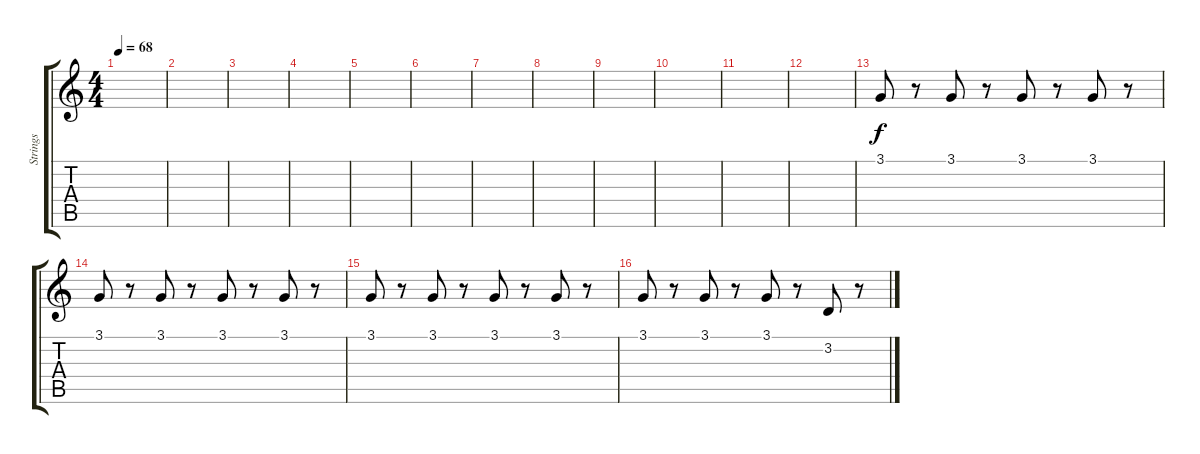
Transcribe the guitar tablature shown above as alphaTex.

\track ("Strings" "Strings") {instrument lead7fifths}
\staff {score tabs}
\tuning (E4 B3 G3 D3 A2 E2) {hide}
\ts (4 4)
\tempo 68
\clef g2
\ks c
|
|
|
|
|
|
|
|
|
|
|
|
3.1.8 r.8 3.1.8 r.8 3.1.8 r.8 3.1.8 r.8 |
3.1.8 r.8 3.1.8 r.8 3.1.8 r.8 3.1.8 r.8 |
3.1.8 r.8 3.1.8 r.8 3.1.8 r.8 3.1.8 r.8 |
3.1.8 r.8 3.1.8 r.8 3.1.8 r.8 3.2.8 r.8
